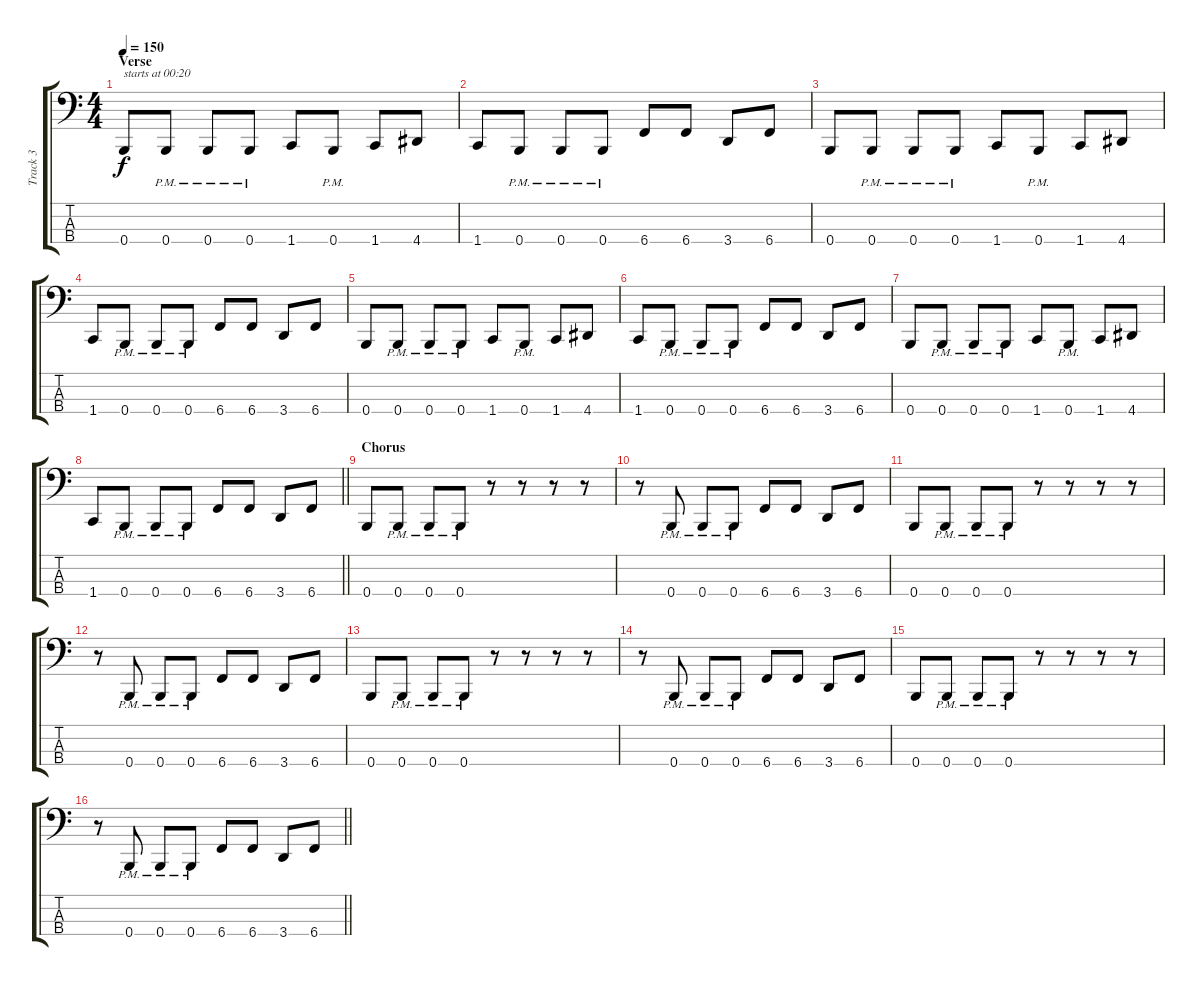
\track ("Track 3" "Track 3") {instrument electricbasspick}
\staff {score tabs}
\tuning (E2 B1 Gb1 B0) {hide}
\ts (4 4)
\section ("" "Verse ")
\tempo 150
\clef f4
\ks c
0.4.8{txt "starts at 00:20" dy f instrument electricbasspick} 0.4{pm}.8 0.4{pm}.8 0.4{pm}.8 1.4.8 0.4{pm}.8 1.4.8 4.4.8 |
1.4.8 0.4{pm}.8 0.4{pm}.8 0.4{pm}.8 6.4.8 6.4.8 3.4.8 6.4.8 |
0.4.8 0.4{pm}.8 0.4{pm}.8 0.4{pm}.8 1.4.8 0.4{pm}.8 1.4.8 4.4.8 |
1.4.8 0.4{pm}.8 0.4{pm}.8 0.4{pm}.8 6.4.8 6.4.8 3.4.8 6.4.8 |
0.4.8 0.4{pm}.8 0.4{pm}.8 0.4{pm}.8 1.4.8 0.4{pm}.8 1.4.8 4.4.8 |
1.4.8 0.4{pm}.8 0.4{pm}.8 0.4{pm}.8 6.4.8 6.4.8 3.4.8 6.4.8 |
0.4.8 0.4{pm}.8 0.4{pm}.8 0.4{pm}.8 1.4.8 0.4{pm}.8 1.4.8 4.4.8 |
\barLineRight lightlight
1.4.8 0.4{pm}.8 0.4{pm}.8 0.4{pm}.8 6.4.8 6.4.8 3.4.8 6.4.8 |
\section ("" "Chorus")
0.4.8 0.4{pm}.8 0.4{pm}.8 0.4{pm}.8 r.8 r.8 r.8 r.8 |
r.8 0.4{pm}.8 0.4{pm}.8 0.4{pm}.8 6.4.8 6.4.8 3.4.8 6.4.8 |
0.4.8 0.4{pm}.8 0.4{pm}.8 0.4{pm}.8 r.8 r.8 r.8 r.8 |
r.8 0.4{pm}.8 0.4{pm}.8 0.4{pm}.8 6.4.8 6.4.8 3.4.8 6.4.8 |
0.4.8 0.4{pm}.8 0.4{pm}.8 0.4{pm}.8 r.8 r.8 r.8 r.8 |
r.8 0.4{pm}.8 0.4{pm}.8 0.4{pm}.8 6.4.8 6.4.8 3.4.8 6.4.8 |
0.4.8 0.4{pm}.8 0.4{pm}.8 0.4{pm}.8 r.8 r.8 r.8 r.8 |
\barLineRight lightlight
r.8 0.4{pm}.8 0.4{pm}.8 0.4{pm}.8 6.4.8 6.4.8 3.4.8 6.4.8
